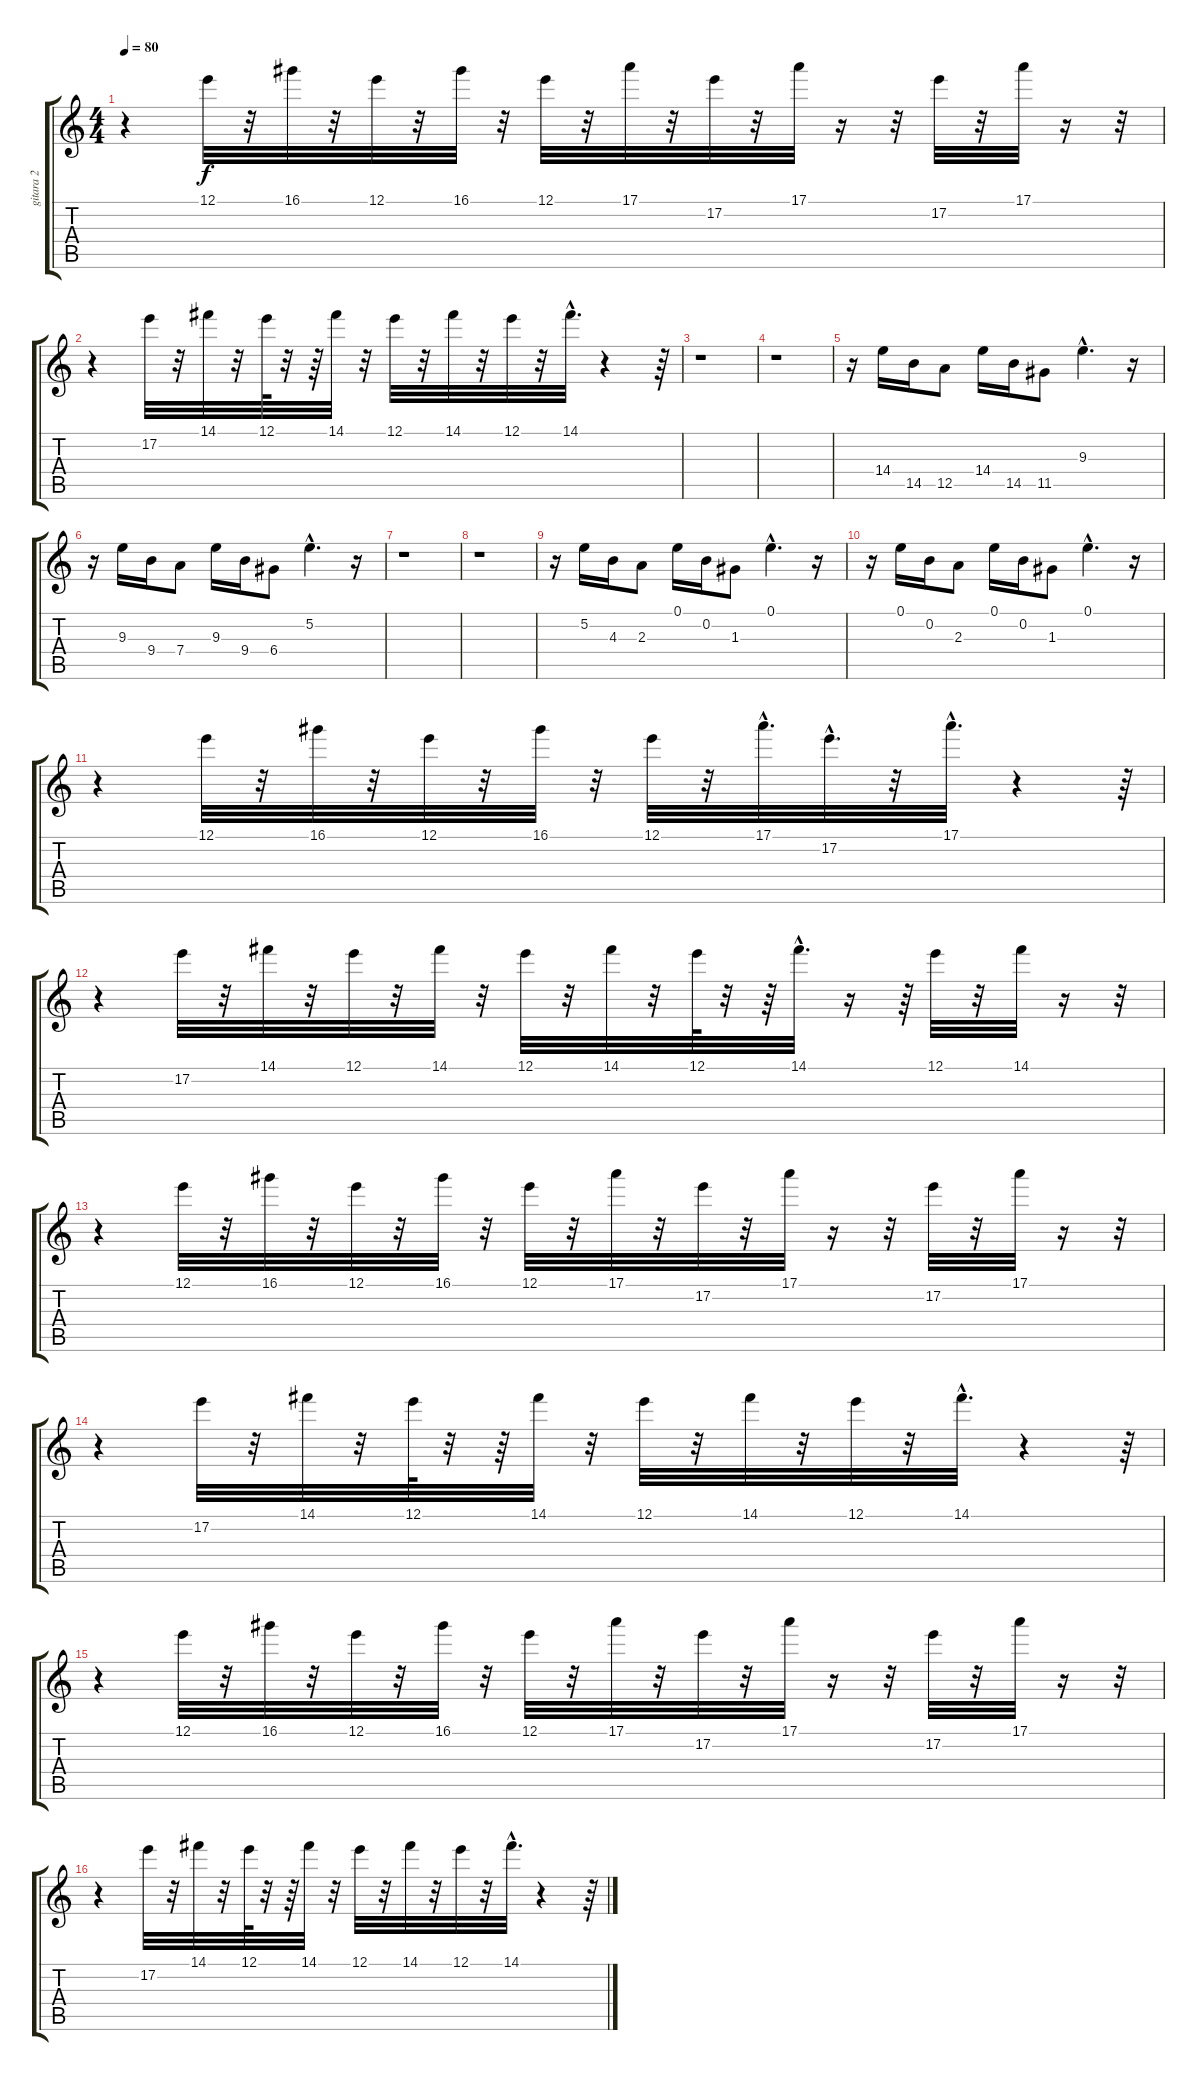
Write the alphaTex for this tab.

\track ("gitara 2" "gitara 2") {instrument electricguitarjazz}
\staff {score tabs}
\tuning (E4 B3 G3 D3 A2 E2) {hide}
\ts (4 4)
\tempo 80
\clef g2
\ks c
r.4{dy f} 12.1.32 r.32 16.1.32 r.32 12.1.32 r.32 16.1.32 r.32 12.1.32 r.32 17.1.32 r.32 17.2.32 r.32 17.1.32 r.16 r.32 17.2.32 r.32 17.1.32 r.16 r.32 |
r.4 17.2.32 r.32 14.1.32 r.32 12.1.64 r.32 r.64 14.1.32 r.32 12.1.32 r.32 14.1.32 r.32 12.1.32 r.32 14.1{hac}.32{d} r.4 r.64 |
r.1 |
r.1 |
r.16 14.4.16 14.5.16 12.5.8 14.4.16 14.5.16 11.5.8 9.3{hac}.4{d} r.16 |
r.16 9.3.16 9.4.16 7.4.8 9.3.16 9.4.16 6.4.8 5.2{hac}.4{d} r.16 |
r.1 |
r.1 |
r.16 5.2.16 4.3.16 2.3.8 0.1.16 0.2.16 1.3.8 0.1{hac}.4{d} r.16 |
r.16 0.1.16 0.2.16 2.3.8 0.1.16 0.2.16 1.3.8 0.1{hac}.4{d} r.16 |
r.4 12.1.32 r.32 16.1.32 r.32 12.1.32 r.32 16.1.32 r.32 12.1.32 r.32 17.1{hac}.32{d} 17.2{hac}.32{d} r.32 17.1{hac}.32{d} r.4 r.64 |
r.4 17.2.32 r.32 14.1.32 r.32 12.1.32 r.32 14.1.32 r.32 12.1.32 r.32 14.1.32 r.32 12.1.64 r.32 r.64 14.1{hac}.32{d} r.16 r.64 12.1.32 r.32 14.1.32 r.16 r.32 |
r.4 12.1.32 r.32 16.1.32 r.32 12.1.32 r.32 16.1.32 r.32 12.1.32 r.32 17.1.32 r.32 17.2.32 r.32 17.1.32 r.16 r.32 17.2.32 r.32 17.1.32 r.16 r.32 |
r.4 17.2.32 r.32 14.1.32 r.32 12.1.64 r.32 r.64 14.1.32 r.32 12.1.32 r.32 14.1.32 r.32 12.1.32 r.32 14.1{hac}.32{d} r.4 r.64 |
r.4 12.1.32 r.32 16.1.32 r.32 12.1.32 r.32 16.1.32 r.32 12.1.32 r.32 17.1.32 r.32 17.2.32 r.32 17.1.32 r.16 r.32 17.2.32 r.32 17.1.32 r.16 r.32 |
r.4 17.2.32 r.32 14.1.32 r.32 12.1.64 r.32 r.64 14.1.32 r.32 12.1.32 r.32 14.1.32 r.32 12.1.32 r.32 14.1{hac}.32{d} r.4 r.64
